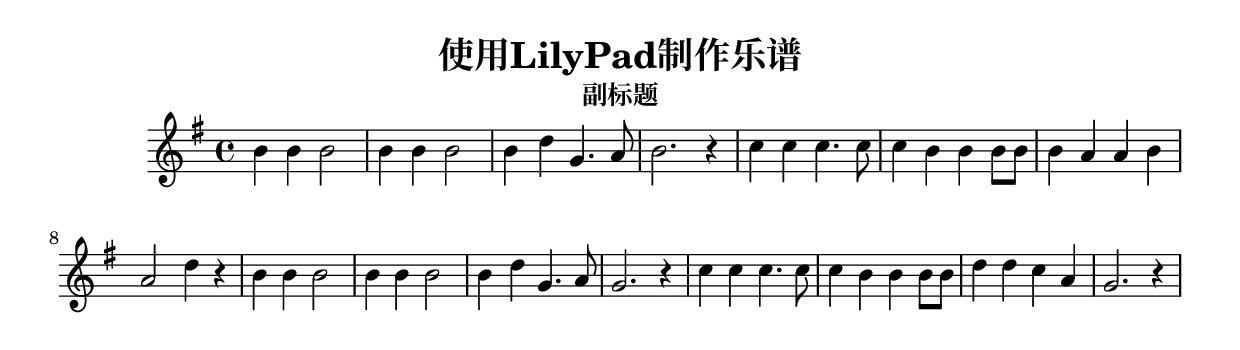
\version "2.22.2"
\language english
\header { 
	title = "使用LilyPad制作乐谱" 
	subtitle = "副标题"
	cmposer = "罗大佑"
}

\score {
	\fixed c' {
		\clef treble
		
		\key g \major
		
		\time 4/4

		

		b4 4 2 | 4 4 2 | b4 d'4 g4. a8 | b2. r4 |
		c'4 4 4. 8 | c'4 b4  4 8 8 | b4 a a b | a2 d'4 r4 |

		b4 4 2 | 4 4 2 | b4 d'4 g4. a8 | g2. r4 |

		c'4 4 4. 8 | c'4 b4 4 8 8 | d'4 d' c' a | g2.  r4 |
	}
}